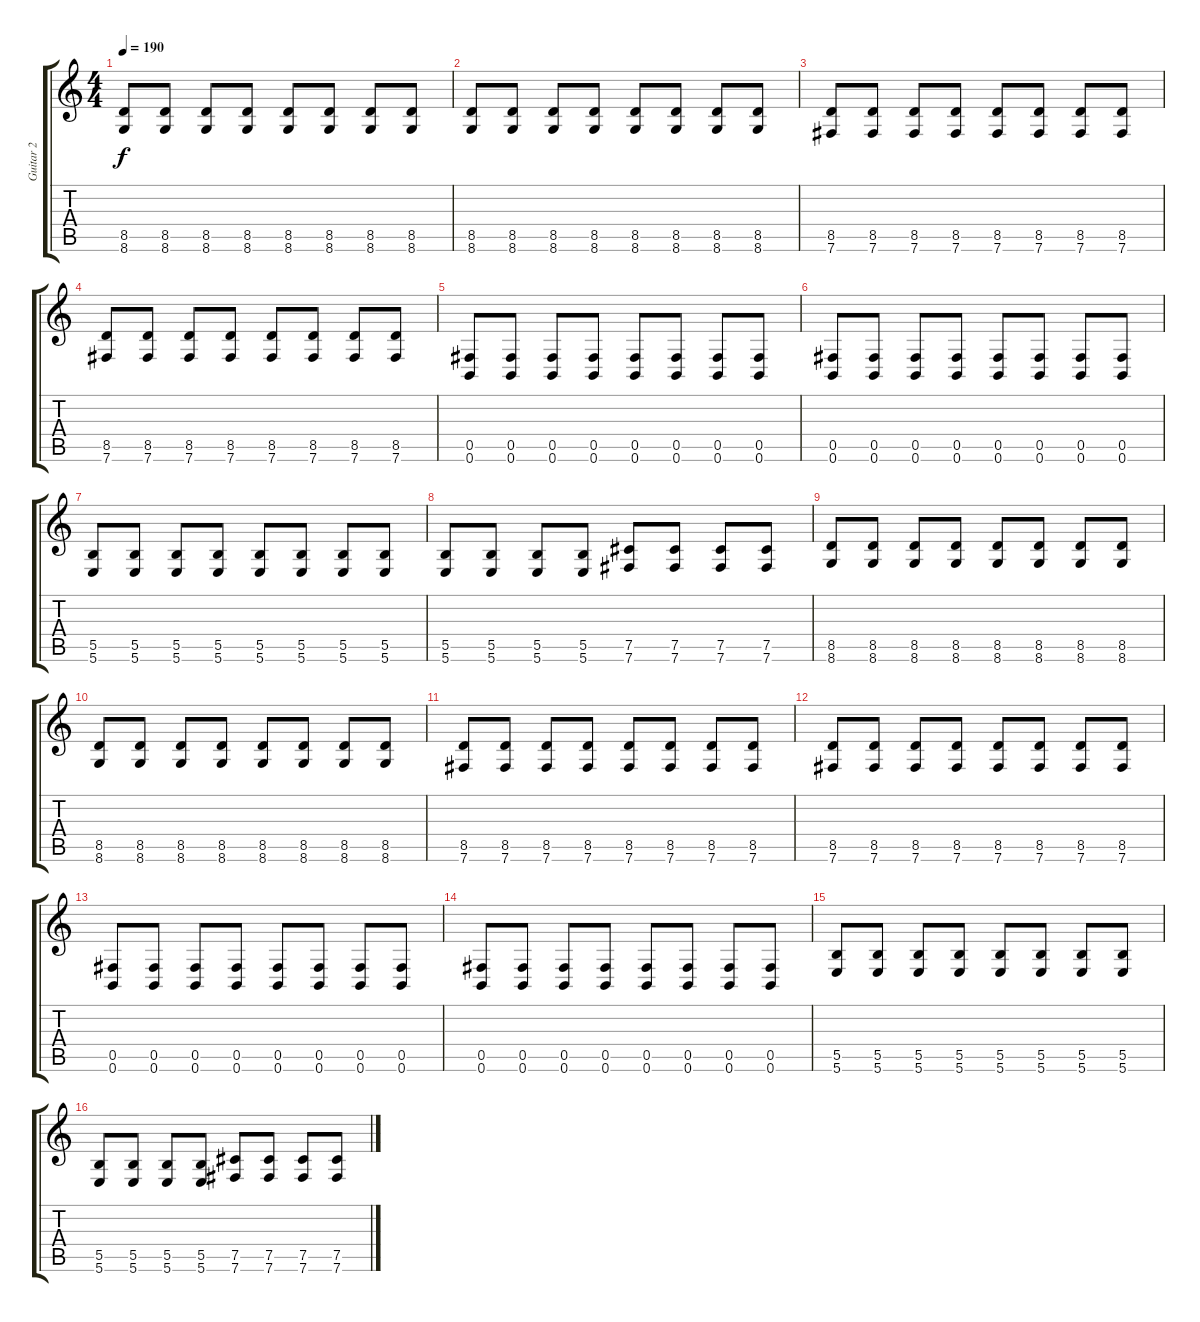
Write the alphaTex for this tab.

\track ("Guitar 2" "Guitar 2") {instrument distortionguitar}
\staff {score tabs}
\tuning (Db4 Ab3 E3 B2 Gb2 B1) {hide}
\ts (4 4)
\tempo 190
\clef g2
\ks c
(8.5 8.6).8{dy f} (8.5 8.6).8 (8.5 8.6).8 (8.5 8.6).8 (8.5 8.6).8 (8.5 8.6).8 (8.5 8.6).8 (8.5 8.6).8 |
(8.5 8.6).8 (8.5 8.6).8 (8.5 8.6).8 (8.5 8.6).8 (8.5 8.6).8 (8.5 8.6).8 (8.5 8.6).8 (8.5 8.6).8 |
(8.5 7.6).8 (8.5 7.6).8 (8.5 7.6).8 (8.5 7.6).8 (8.5 7.6).8 (8.5 7.6).8 (8.5 7.6).8 (8.5 7.6).8 |
(8.5 7.6).8 (8.5 7.6).8 (8.5 7.6).8 (8.5 7.6).8 (8.5 7.6).8 (8.5 7.6).8 (8.5 7.6).8 (8.5 7.6).8 |
(0.5 0.6).8 (0.5 0.6).8 (0.5 0.6).8 (0.5 0.6).8 (0.5 0.6).8 (0.5 0.6).8 (0.5 0.6).8 (0.5 0.6).8 |
(0.5 0.6).8 (0.5 0.6).8 (0.5 0.6).8 (0.5 0.6).8 (0.5 0.6).8 (0.5 0.6).8 (0.5 0.6).8 (0.5 0.6).8 |
(5.5 5.6).8 (5.5 5.6).8 (5.5 5.6).8 (5.5 5.6).8 (5.5 5.6).8 (5.5 5.6).8 (5.5 5.6).8 (5.5 5.6).8 |
(5.5 5.6).8 (5.5 5.6).8 (5.5 5.6).8 (5.5 5.6).8 (7.5 7.6).8 (7.5 7.6).8 (7.5 7.6).8 (7.5 7.6).8 |
(8.5 8.6).8 (8.5 8.6).8 (8.5 8.6).8 (8.5 8.6).8 (8.5 8.6).8 (8.5 8.6).8 (8.5 8.6).8 (8.5 8.6).8 |
(8.5 8.6).8 (8.5 8.6).8 (8.5 8.6).8 (8.5 8.6).8 (8.5 8.6).8 (8.5 8.6).8 (8.5 8.6).8 (8.5 8.6).8 |
(8.5 7.6).8 (8.5 7.6).8 (8.5 7.6).8 (8.5 7.6).8 (8.5 7.6).8 (8.5 7.6).8 (8.5 7.6).8 (8.5 7.6).8 |
(8.5 7.6).8 (8.5 7.6).8 (8.5 7.6).8 (8.5 7.6).8 (8.5 7.6).8 (8.5 7.6).8 (8.5 7.6).8 (8.5 7.6).8 |
(0.5 0.6).8 (0.5 0.6).8 (0.5 0.6).8 (0.5 0.6).8 (0.5 0.6).8 (0.5 0.6).8 (0.5 0.6).8 (0.5 0.6).8 |
(0.5 0.6).8 (0.5 0.6).8 (0.5 0.6).8 (0.5 0.6).8 (0.5 0.6).8 (0.5 0.6).8 (0.5 0.6).8 (0.5 0.6).8 |
(5.5 5.6).8 (5.5 5.6).8 (5.5 5.6).8 (5.5 5.6).8 (5.5 5.6).8 (5.5 5.6).8 (5.5 5.6).8 (5.5 5.6).8 |
(5.5 5.6).8 (5.5 5.6).8 (5.5 5.6).8 (5.5 5.6).8 (7.5 7.6).8 (7.5 7.6).8 (7.5 7.6).8 (7.5 7.6).8
